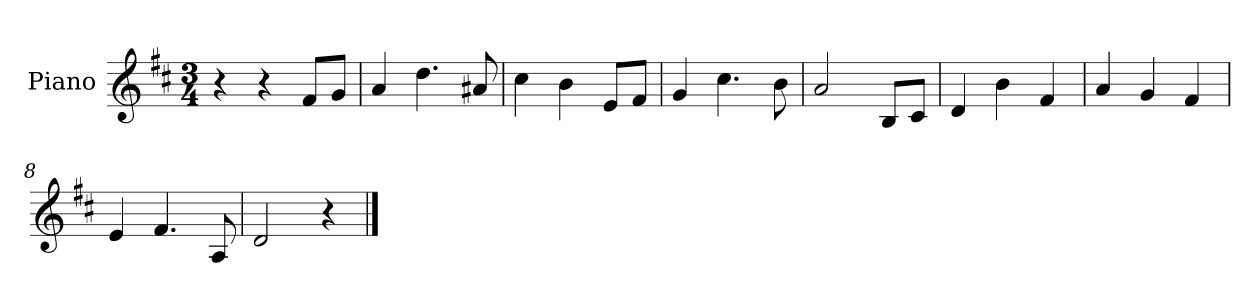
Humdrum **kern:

**kern
*part1
*staff1
*I"Piano
*I'Pno
*clefG2
*k[f#c#]
*M3/4
=1
4r
4r
8f#/L
8g/J
=2
4a/
4.dd\
8a#X/
=3
4cc#\
4b\
8e/L
8f#/J
=4
4g/
4.cc#\
8b\
=5
2a/
8B/L
8c#/J
=6
4d/
4b\
4f#/
=7
4a/
4g/
4f#/
=8
4e/
4.f#/
8A/
=9
2d/
4r
==
*-
